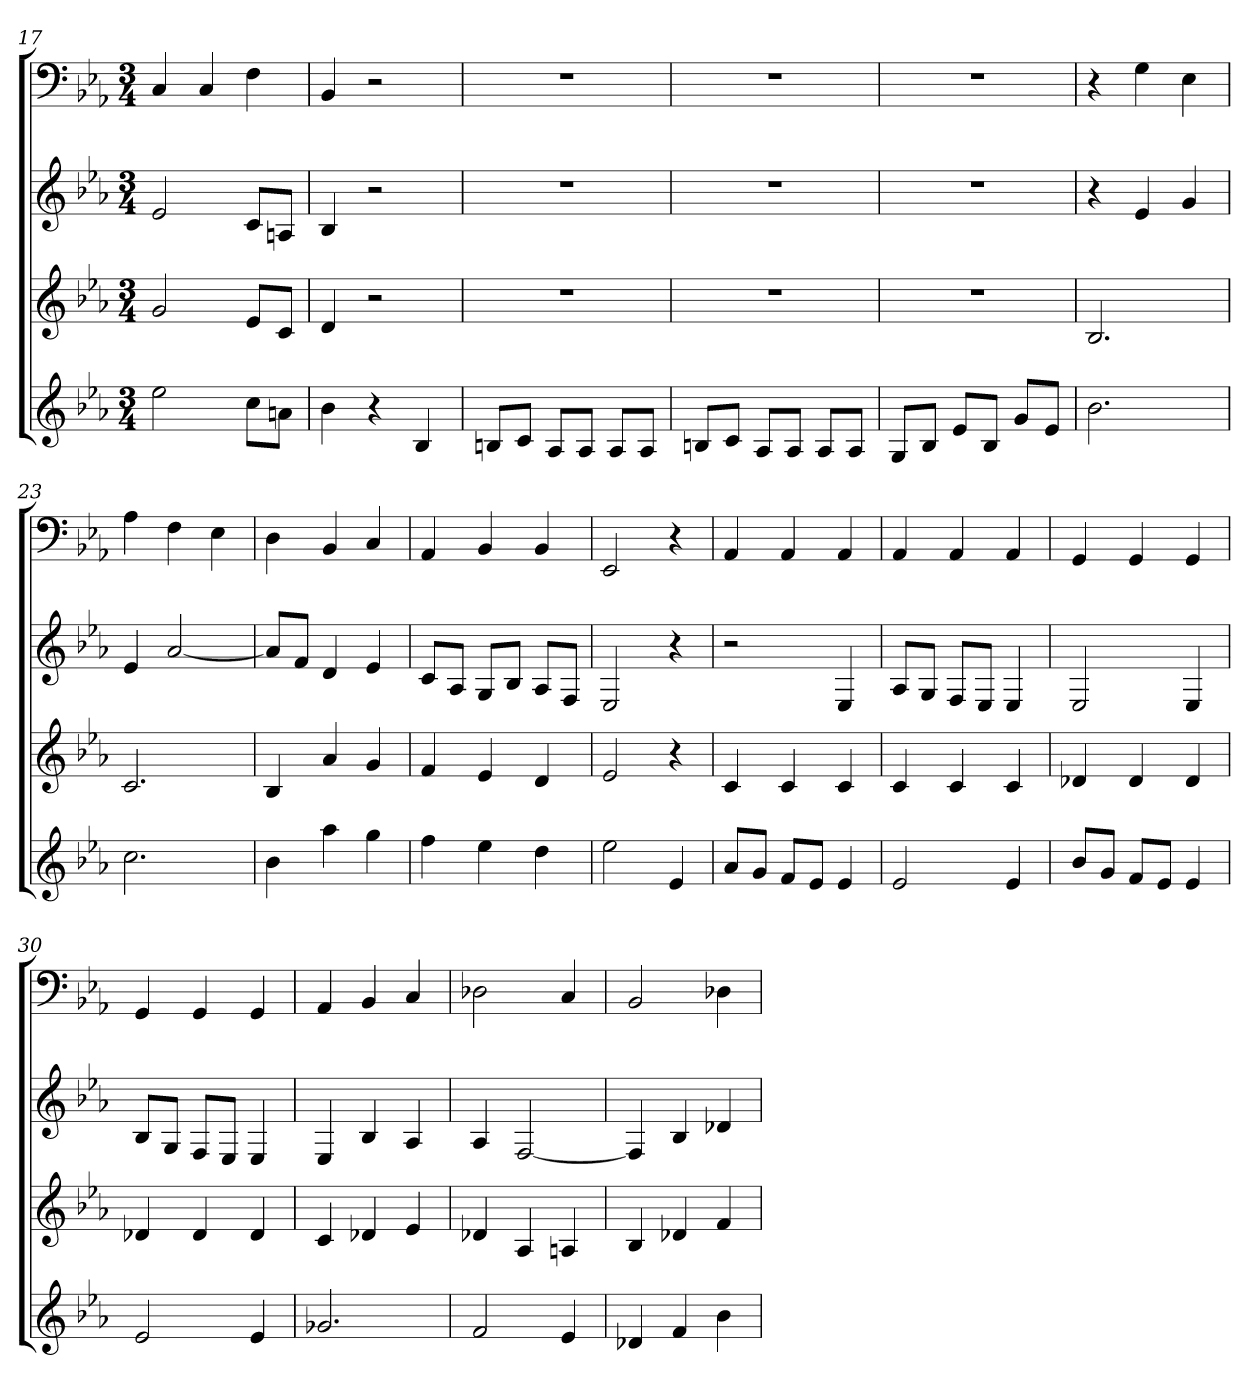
**kern	**kern	**kern	**kern
*part4	*part3	*part2	*part1
*staff4	*staff3	*staff2	*staff1
*k[b-e-a-]	*k[b-e-a-]	*k[b-e-a-]	*k[b-e-a-]
*E-:	*E-:	*E-:	*E-:
*M3/4	*M3/4	*M3/4	*M3/4
=17	=17	=17	=17
2ee-	2g	2e-	4C
.	.	.	4C
8ccL	8e-L	8cL	4F
8anJ	8cJ	8AnJ	.
=18	=18	=18	=18
4b-	4d	4B-	4BB-
4r	2r	2r	2r
4B-	.	.	.
=19	=19	=19	=19
8BnL	2.r	2.r	2.r
8cJ	.	.	.
8A-L	.	.	.
8A-J	.	.	.
8A-L	.	.	.
8A-J	.	.	.
=20	=20	=20	=20
8BnL	2.r	2.r	2.r
8cJ	.	.	.
8A-L	.	.	.
8A-J	.	.	.
8A-L	.	.	.
8A-J	.	.	.
=21	=21	=21	=21
8GL	2.r	2.r	2.r
8B-J	.	.	.
8e-L	.	.	.
8B-J	.	.	.
8gL	.	.	.
8e-J	.	.	.
=22	=22	=22	=22
2.b-	2.B-	4r	4r
.	.	4e-	4G
.	.	4g	4E-
=23	=23	=23	=23
2.cc	2.c	4e-	4A-
.	.	[2a-	4F
.	.	.	4E-
=24	=24	=24	=24
4b-	4B-	8a-L]	4D
.	.	8fJ	.
4aa-	4a-	4d	4BB-
4gg	4g	4e-	4C
=25	=25	=25	=25
4ff	4f	8cL	4AA-
.	.	8A-J	.
4ee-	4e-	8GL	4BB-
.	.	8B-J	.
4dd	4d	8A-L	4BB-
.	.	8FJ	.
=26	=26	=26	=26
2ee-	2e-	2E-	2EE-
4e-	4r	4r	4r
=27	=27	=27	=27
8a-L	4c	2r	4AA-
8gJ	.	.	.
8fL	4c	.	4AA-
8e-J	.	.	.
4e-	4c	4E-	4AA-
=28	=28	=28	=28
2e-	4c	8A-L	4AA-
.	.	8GJ	.
.	4c	8FL	4AA-
.	.	8E-J	.
4e-	4c	4E-	4AA-
=29	=29	=29	=29
8b-L	4d-X	2E-	4GG
8gJ	.	.	.
8fL	4d-	.	4GG
8e-J	.	.	.
4e-	4d-	4E-	4GG
=30	=30	=30	=30
2e-	4d-X	8B-L	4GG
.	.	8GJ	.
.	4d-	8FL	4GG
.	.	8E-J	.
4e-	4d-	4E-	4GG
=31	=31	=31	=31
2.g-X	4c	4E-	4AA-
.	4d-X	4B-	4BB-
.	4e-	4A-	4C
=32	=32	=32	=32
2f	4d-X	4A-	2D-X
.	4A-	[2F	.
4e-	4An	.	4C
=33	=33	=33	=33
4d-X	4B-	4F]	2BB-
4f	4d-X	4B-	.
4b-	4f	4d-X	4D-X
=	=	=	=
*-	*-	*-	*-
